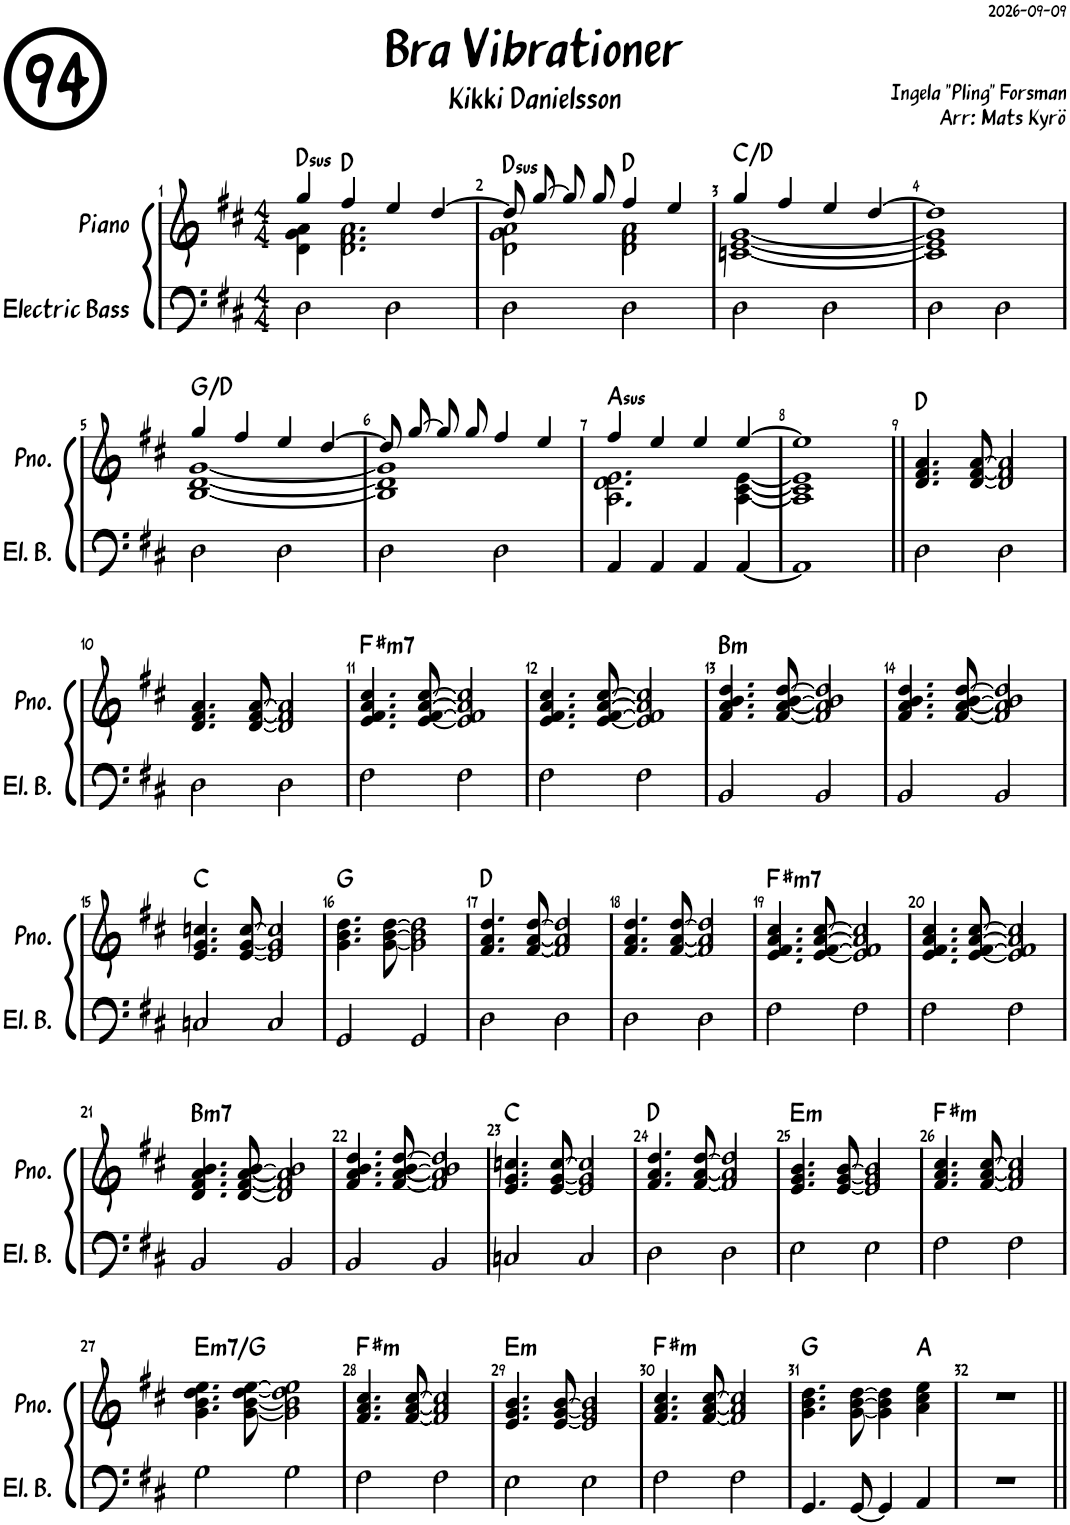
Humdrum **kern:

**kern	**kern	**harte
*part2	*part1	*part1
*staff2	*staff1	*
*I"Electric Bass	*I"Piano	*
*I'El. B.	*I'Pno.	*
*clefF4	*clefG2	*
*Trd7c12	*	*
*k[f#c#]	*k[f#c#]	*
*M4/4	*M4/4	*
=1	=1	=1
*	*^	*
!	!	!	!LO:H:kt=sus
2D\	4gg/	4d\ 4g\ 4a\	D:sus4
.	4ff#/	2.d\ 2.f#\ 2.a\	D:maj
2D\	4ee/	.	.
.	[4dd/	.	.
=2	=2	=2	=2
!	!	!	!LO:H:kt=sus
2D\	8dd/L]	2d\ 2g\ 2a\	D:sus4
.	[8gg/J	.	.
.	8gg/L]	.	.
.	8gg/J	.	.
2D\	4ff#/	2d\ 2f#\ 2a\	D:maj
.	4ee/	.	.
=3	=3	=3	=3
2D\	4gg/	[1cn [1e [1g	C:maj/2
.	4ff#/	.	.
2D\	4ee/	.	.
.	[4dd/	.	.
=4	=4	=4	=4
2D\	1dd]	1c] 1e] 1g]	.
2D\	.	.	.
!!LO:LB:g=z	!!
=5	=5	=5	=5
2D\	4gg/	[1B [1d [1g	G:maj/5
.	4ff#/	.	.
2D\	4ee/	.	.
.	[4dd/	.	.
=6	=6	=6	=6
2D\	8dd/L]	1B] 1d] 1g]	.
.	[8gg/J	.	.
.	8gg/L]	.	.
.	8gg/J	.	.
2D\	4ff#/	.	.
.	4ee/	.	.
=7	=7	=7	=7
!	!	!	!LO:H:kt=sus
4AA/	4ff#/	2.A\ 2.d\ 2.e\	A:sus4
4AA/	4ee/	.	.
4AA/	4ee/	.	.
[4AA/	[4ee/	[4A\ [4c#\ [4e\	.
=8	=8	=8	=8
1AA]	1ee]	1A] 1c#] 1e]	.
*	*v	*v	*
=9||	=9||	=9||
2D\	4.d/ 4.f#/ 4.a/	D:maj
.	[8d/ [8f#/ [8a/	.
2D\	2d/] 2f#/] 2a/]	.
!!LO:LB:g=z
=10	=10	=10
2D\	4.d/ 4.f#/ 4.a/	.
.	[8d/ [8f#/ [8a/	.
2D\	2d/] 2f#/] 2a/]	.
=11	=11	=11
!	!	!LO:H:kt=m7
2F#\	4.e/ 4.f#/ 4.a/ 4.cc#/	F#:min7
.	[8e/ [8f#/ [8a/ [8cc#/	.
2F#\	2e/] 2f#/] 2a/] 2cc#/]	.
=12	=12	=12
2F#\	4.e/ 4.f#/ 4.a/ 4.cc#/	.
.	[8e/ [8f#/ [8a/ [8cc#/	.
2F#\	2e/] 2f#/] 2a/] 2cc#/]	.
=13	=13	=13
!	!	!LO:H:kt=m
2BB/	4.f#/ 4.a/ 4.b/ 4.dd/	B:min
.	[8f#/ [8a/ [8b/ [8dd/	.
2BB/	2f#/] 2a/] 2b/] 2dd/]	.
=14	=14	=14
2BB/	4.f#/ 4.a/ 4.b/ 4.dd/	.
.	[8f#/ [8a/ [8b/ [8dd/	.
2BB/	2f#/] 2a/] 2b/] 2dd/]	.
!!LO:LB:g=z
=15	=15	=15
2Cn/	4.e/ 4.g/ 4.ccn/	C:maj
.	[8e/ [8g/ [8cc/	.
2C/	2e/] 2g/] 2cc/]	.
=16	=16	=16
2GG/	4.g\ 4.b\ 4.dd\	G:maj
.	[8g\ [8b\ [8dd\	.
2GG/	2g\] 2b\] 2dd\]	.
=17	=17	=17
2D\	4.f#/ 4.a/ 4.dd/	D:maj
.	[8f#/ [8a/ [8dd/	.
2D\	2f#/] 2a/] 2dd/]	.
=18	=18	=18
2D\	4.f#/ 4.a/ 4.dd/	.
.	[8f#/ [8a/ [8dd/	.
2D\	2f#/] 2a/] 2dd/]	.
=19	=19	=19
!	!	!LO:H:kt=m7
2F#\	4.e/ 4.f#/ 4.a/ 4.cc#/	F#:min7
.	[8e/ [8f#/ [8a/ [8cc#/	.
2F#\	2e/] 2f#/] 2a/] 2cc#/]	.
=20	=20	=20
2F#\	4.e/ 4.f#/ 4.a/ 4.cc#/	.
.	[8e/ [8f#/ [8a/ [8cc#/	.
2F#\	2e/] 2f#/] 2a/] 2cc#/]	.
!!LO:LB:g=z
=21	=21	=21
!	!	!LO:H:kt=m7
2BB/	4.d/ 4.f#/ 4.a/ 4.b/	B:min7
.	[8d/ [8f#/ [8a/ [8b/	.
2BB/	2d/] 2f#/] 2a/] 2b/]	.
=22	=22	=22
2BB/	4.f#/ 4.a/ 4.b/ 4.dd/	.
.	[8f#/ [8a/ [8b/ [8dd/	.
2BB/	2f#/] 2a/] 2b/] 2dd/]	.
=23	=23	=23
2Cn/	4.e/ 4.g/ 4.ccn/	C:maj
.	[8e/ [8g/ [8cc/	.
2C/	2e/] 2g/] 2cc/]	.
=24	=24	=24
2D\	4.f#/ 4.a/ 4.dd/	D:maj
.	[8f#/ [8a/ [8dd/	.
2D\	2f#/] 2a/] 2dd/]	.
=25	=25	=25
!	!	!LO:H:kt=m
2E\	4.e/ 4.g/ 4.b/	E:min
.	[8e/ [8g/ [8b/	.
2E\	2e/] 2g/] 2b/]	.
=26	=26	=26
!	!	!LO:H:kt=m
2F#\	4.f#/ 4.a/ 4.cc#/	F#:min
.	[8f#/ [8a/ [8cc#/	.
2F#\	2f#/] 2a/] 2cc#/]	.
!!LO:LB:g=z
=27	=27	=27
!	!	!LO:H:kt=m7
2G\	4.g\ 4.b\ 4.dd\ 4.ee\	E:min7/b3
.	[8g\ [8b\ [8dd\ [8ee\	.
2G\	2g\] 2b\] 2dd\] 2ee\]	.
=28	=28	=28
!	!	!LO:H:kt=m
2F#\	4.f#/ 4.a/ 4.cc#/	F#:min
.	[8f#/ [8a/ [8cc#/	.
2F#\	2f#/] 2a/] 2cc#/]	.
=29	=29	=29
!	!	!LO:H:kt=m
2E\	4.e/ 4.g/ 4.b/	E:min
.	[8e/ [8g/ [8b/	.
2E\	2e/] 2g/] 2b/]	.
=30	=30	=30
!	!	!LO:H:kt=m
2F#\	4.f#/ 4.a/ 4.cc#/	F#:min
.	[8f#/ [8a/ [8cc#/	.
2F#\	2f#/] 2a/] 2cc#/]	.
=31	=31	=31
4.GG/	4.g\ 4.b\ 4.dd\	G:maj
[8GG/	[8g\ [8b\ [8dd\	.
4GG/]	4g\] 4b\] 4dd\]	.
4AA/	4a\ 4cc#\ 4ee\	A:maj
=32	=32	=32
1r	1r	.
=||	=||	=||
*-	*-	*-
